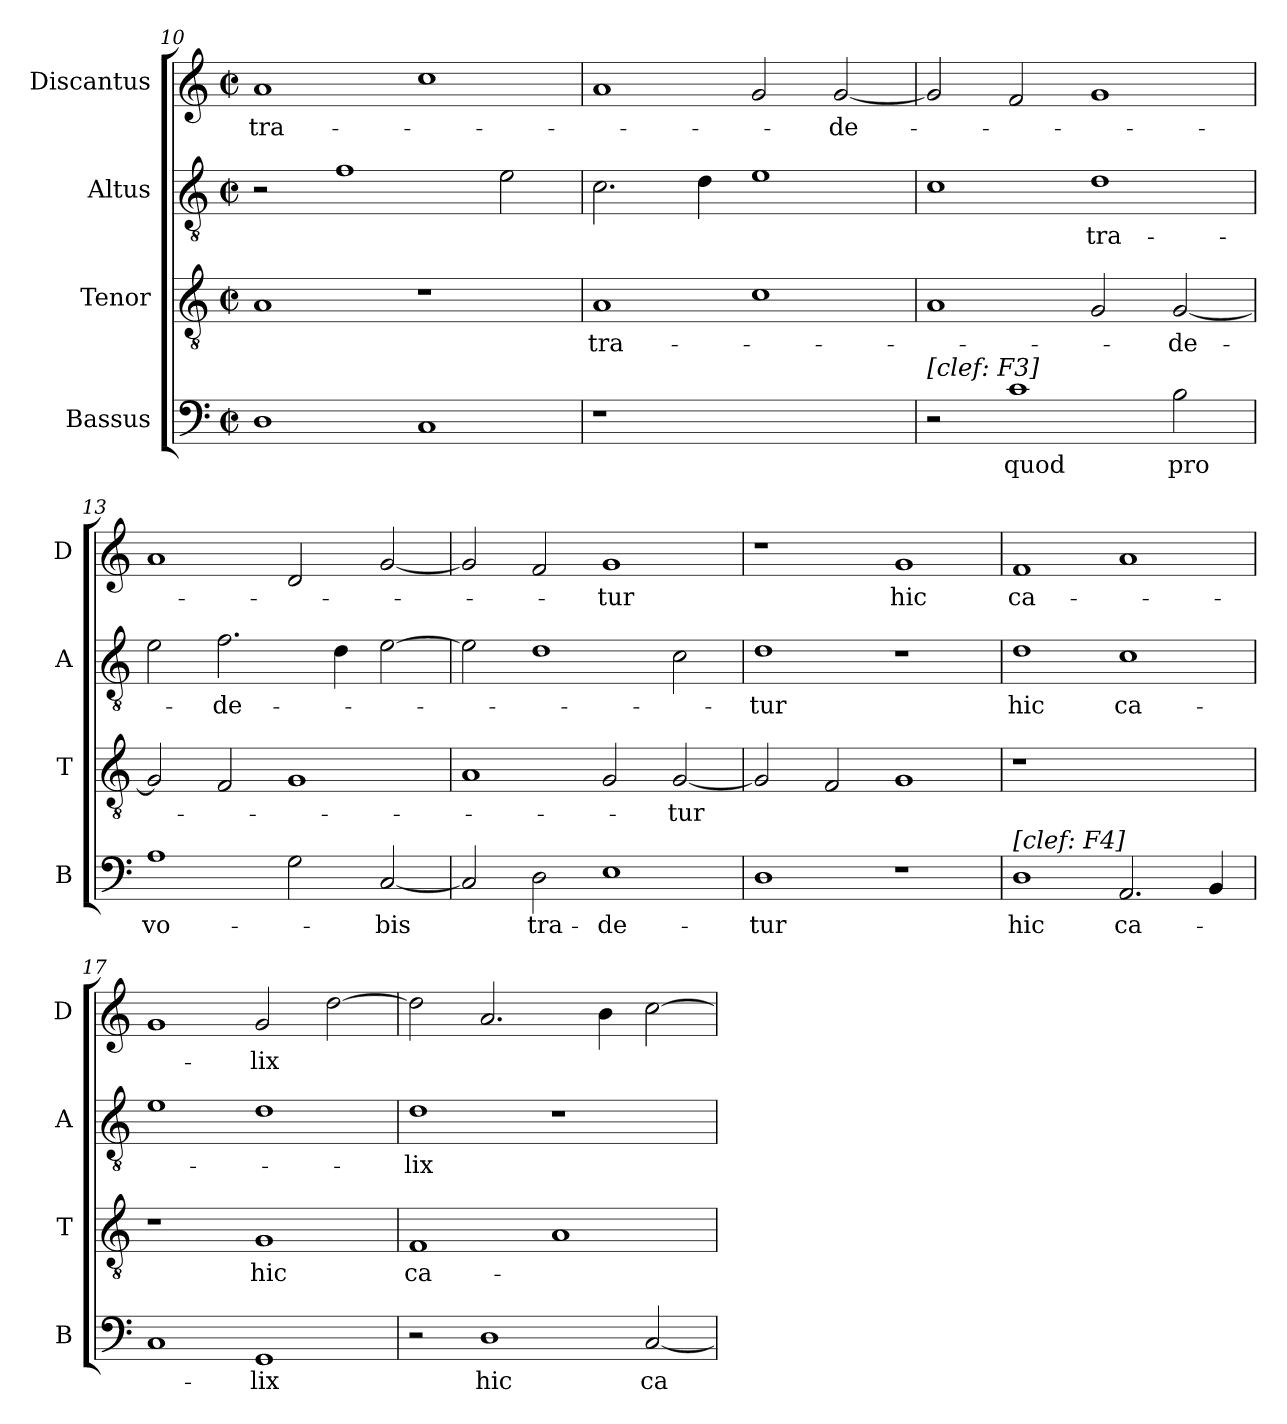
**kern	**text	**kern	**text	**kern	**text	**kern	**text
*part4	*part4	*part3	*part3	*part2	*part2	*part1	*part1
*staff4	*staff4	*staff3	*staff3	*staff2	*staff2	*staff1	*staff1
*I"Bassus	*	*I"Tenor	*	*I"Altus	*	*I"Discantus	*
*I'B	*	*I'T	*	*I'A	*	*I'D	*
*clefF4	*	*clefGv2	*	*clefGv2	*	*clefG2	*
*k[]	*	*k[]	*	*k[]	*	*k[]	*
*C:	*	*C:	*	*C:	*	*C:	*
*M2/2	*	*M2/2	*	*M2/2	*	*M2/2	*
*met(c|)	*	*met(c|)	*	*met(c|)	*	*met(c|)	*
=10	=10	=10	=10	=10	=10	=10	=10
!	!	!	!	!	!	!	!LO:LY:b
1D	.	1A	.	2r	.	1a	tra-
.	.	.	.	1f	.	.	.
1C	.	1r	.	.	.	1cc	.
.	.	.	.	2e\	.	.	.
!!LO:LB:g=z
=11	=11	=11	=11	=11	=11	=11	=11
!	!	!	!LO:LY:b	!	!	!	!
1r	.	1A	tra-	2.c\	.	1a	.
.	.	.	.	4d\	.	.	.
1ryy	.	1c	.	1e	.	2g/	.
!	!	!	!	!	!	!	!LO:LY:b
.	.	.	.	.	.	[2g/	-de-
=12	=12	=12	=12	=12	=12	=12	=12
!LO:TX:a:t=[clef&colon; F3]	!	!	!	!	!	!	!
2r	.	1A	.	1c	.	2g/]	.
!	!LO:LY:b	!	!	!	!	!	!
1c	quod	.	.	.	.	2f/	.
!	!	!	!	!	!LO:LY:b	!	!
.	.	2G/	.	1d	tra-	1g	.
!	!LO:LY:b	!	!LO:LY:b	!	!	!	!
2B\	pro	[2G/	-de-	.	.	.	.
=13	=13	=13	=13	=13	=13	=13	=13
!	!LO:LY:b	!	!	!	!	!	!
1A	vo-	2G/]	.	2e\	.	1a	.
!	!	!	!	!	!LO:LY:b	!	!
.	.	2F/	.	2.f\	-de-	.	.
2G\	.	1G	.	.	.	2d/	.
.	.	.	.	4d\	.	.	.
!	!LO:LY:b	!	!	!	!	!	!
[2C/	-bis	.	.	[2e\	.	[2g/	.
=14	=14	=14	=14	=14	=14	=14	=14
2C/]	.	1A	.	2e\]	.	2g/]	.
!	!LO:LY:b	!	!	!	!	!	!
2D\	tra-	.	.	1d	.	2f/	.
!	!LO:LY:b	!	!	!	!	!	!LO:LY:b
1E	-de-	2G/	.	.	.	1g	-tur
!	!	!	!LO:LY:b	!	!	!	!
.	.	[2G/	-tur	2c\	.	.	.
=15	=15	=15	=15	=15	=15	=15	=15
!	!LO:LY:b	!	!	!	!LO:LY:b	!	!
1D	-tur	2G/]	.	1d	-tur	1r	.
.	.	2F/	.	.	.	.	.
!	!	!	!	!	!	!	!LO:LY:b
1r	.	1G	.	1r	.	1g	hic
=16	=16	=16	=16	=16	=16	=16	=16
!LO:TX:a:t=[clef&colon; F4]	!	!	!	!	!	!	!
!	!LO:LY:b	!	!	!	!LO:LY:b	!	!LO:LY:b
1D	hic	1r	.	1d	hic	1f	ca-
!	!LO:LY:b	!	!	!	!LO:LY:b	!	!
2.AA/	ca-	1ryy	.	1c	ca-	1a	.
4BB/	.	.	.	.	.	.	.
=17	=17	=17	=17	=17	=17	=17	=17
1C	.	1r	.	1e	.	1g	.
!	!LO:LY:b	!	!LO:LY:b	!	!	!	!LO:LY:b
1GG	-lix	1G	hic	1d	.	2g/	-lix
.	.	.	.	.	.	[2dd\	.
!!LO:PB:g=z
=18	=18	=18	=18	=18	=18	=18	=18
!	!	!	!LO:LY:b	!	!LO:LY:b	!	!
2r	.	1F	ca-	1d	-lix	2dd\]	.
!	!LO:LY:b	!	!	!	!	!	!
1D	hic	.	.	.	.	2.a/	.
.	.	1A	.	1r	.	.	.
.	.	.	.	.	.	4b\	.
!	!LO:LY:b	!	!	!	!	!	!
[2C/	ca-	.	.	.	.	[2cc\	.
=	=	=	=	=	=	=	=
*-	*-	*-	*-	*-	*-	*-	*-
